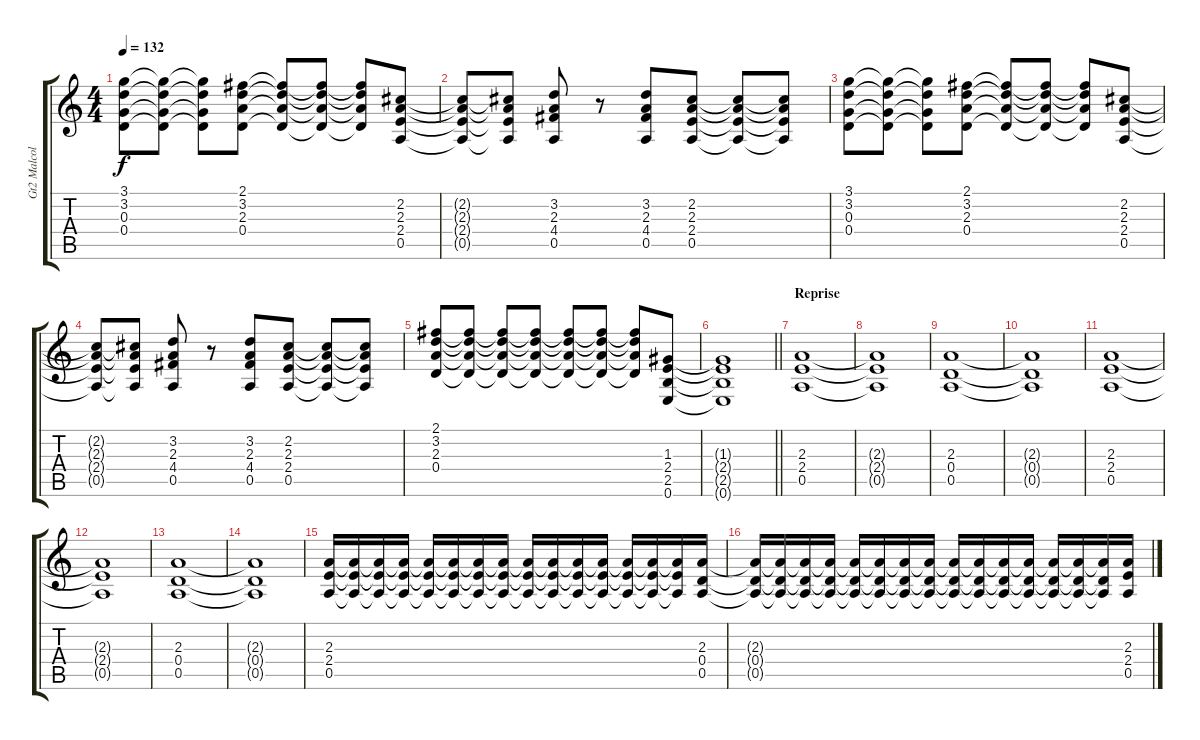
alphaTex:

\track ("Gt2 Malcolm" "Gt2 Malcol") {instrument overdrivenguitar}
\staff {score tabs}
\tuning (E4 B3 G3 D3 A2 E2) {hide}
\ts (4 4)
\tempo 132
\clef g2
\ks c
(3.1 3.2 0.3 0.4).8{dy f} (3.1{t} 3.2{t} 0.3{t} 0.4{t}).8 (3.1{t} 3.2{t} 0.3{t} 0.4{t}).8 (2.1 3.2 2.3 0.4).8 (2.1{t} 3.2{t} 2.3{t} 0.4{t}).8 (2.1{t} 3.2{t} 2.3{t} 0.4{t}).8 (2.1{t} 3.2{t} 2.3{t} 0.4{t}).8 (2.2 2.3 2.4 0.5).8 |
(2.2{t} 2.3{t} 2.4{t} 0.5{t}).8 (2.2{t} 2.3{t} 2.4{t} 0.5{t}).8 (3.2 2.3 4.4 0.5).8 r.8 (3.2 2.3 4.4 0.5).8 (2.2 2.3 2.4 0.5).8 (2.2{t} 2.3{t} 2.4{t} 0.5{t}).8 (2.2{t} 2.3{t} 2.4{t} 0.5{t}).8 |
(3.1 3.2 0.3 0.4).8 (3.1{t} 3.2{t} 0.3{t} 0.4{t}).8 (3.1{t} 3.2{t} 0.3{t} 0.4{t}).8 (2.1 3.2 2.3 0.4).8 (2.1{t} 3.2{t} 2.3{t} 0.4{t}).8 (2.1{t} 3.2{t} 2.3{t} 0.4{t}).8 (2.1{t} 3.2{t} 2.3{t} 0.4{t}).8 (2.2 2.3 2.4 0.5).8 |
(2.2{t} 2.3{t} 2.4{t} 0.5{t}).8 (2.2{t} 2.3{t} 2.4{t} 0.5{t}).8 (3.2 2.3 4.4 0.5).8 r.8 (3.2 2.3 4.4 0.5).8 (2.2 2.3 2.4 0.5).8 (2.2{t} 2.3{t} 2.4{t} 0.5{t}).8 (2.2{t} 2.3{t} 2.4{t} 0.5{t}).8 |
(2.1 3.2 2.3 0.4).8 (2.1{t} 3.2{t} 2.3{t} 0.4{t}).8 (2.1{t} 3.2{t} 2.3{t} 0.4{t}).8 (2.1{t} 3.2{t} 2.3{t} 0.4{t}).8 (2.1{t} 3.2{t} 2.3{t} 0.4{t}).8 (2.1{t} 3.2{t} 2.3{t} 0.4{t}).8 (2.1{t} 3.2{t} 2.3{t} 0.4{t}).8 (1.3 2.4 2.5 0.6).8 |
\barLineRight lightlight
(1.3{t} 2.4{t} 2.5{t} 0.6{t}).1 |
\section ("" "Reprise")
(2.3 2.4 0.5).1 |
(2.3{t} 2.4{t} 0.5{t}).1 |
(2.3 0.4 0.5).1 |
(2.3{t} 0.4{t} 0.5{t}).1 |
(2.3 2.4 0.5).1 |
(2.3{t} 2.4{t} 0.5{t}).1 |
(2.3 0.4 0.5).1 |
(2.3{t} 0.4{t} 0.5{t}).1 |
(2.3 2.4 0.5).16 (2.3{t} 2.4{t} 0.5{t}).16 (2.3{t} 2.4{t} 0.5{t}).16 (2.3{t} 2.4{t} 0.5{t}).16 (2.3{t} 2.4{t} 0.5{t}).16 (2.3{t} 2.4{t} 0.5{t}).16 (2.3{t} 2.4{t} 0.5{t}).16 (2.3{t} 2.4{t} 0.5{t}).16 (2.3{t} 2.4{t} 0.5{t}).16 (2.3{t} 2.4{t} 0.5{t}).16 (2.3{t} 2.4{t} 0.5{t}).16 (2.3{t} 2.4{t} 0.5{t}).16 (2.3{t} 2.4{t} 0.5{t}).16 (2.3{t} 2.4{t} 0.5{t}).16 (2.3{t} 2.4{t} 0.5{t}).16 (2.3 0.4 0.5).16 |
(2.3{t} 0.4{t} 0.5{t}).16 (2.3{t} 0.4{t} 0.5{t}).16 (2.3{t} 0.4{t} 0.5{t}).16 (2.3{t} 0.4{t} 0.5{t}).16 (2.3{t} 0.4{t} 0.5{t}).16 (2.3{t} 0.4{t} 0.5{t}).16 (2.3{t} 0.4{t} 0.5{t}).16 (2.3{t} 0.4{t} 0.5{t}).16 (2.3{t} 0.4{t} 0.5{t}).16 (2.3{t} 0.4{t} 0.5{t}).16 (2.3{t} 0.4{t} 0.5{t}).16 (2.3{t} 0.4{t} 0.5{t}).16 (2.3{t} 0.4{t} 0.5{t}).16 (2.3{t} 0.4{t} 0.5{t}).16 (2.3{t} 0.4{t} 0.5{t}).16 (2.3 2.4 0.5).16
